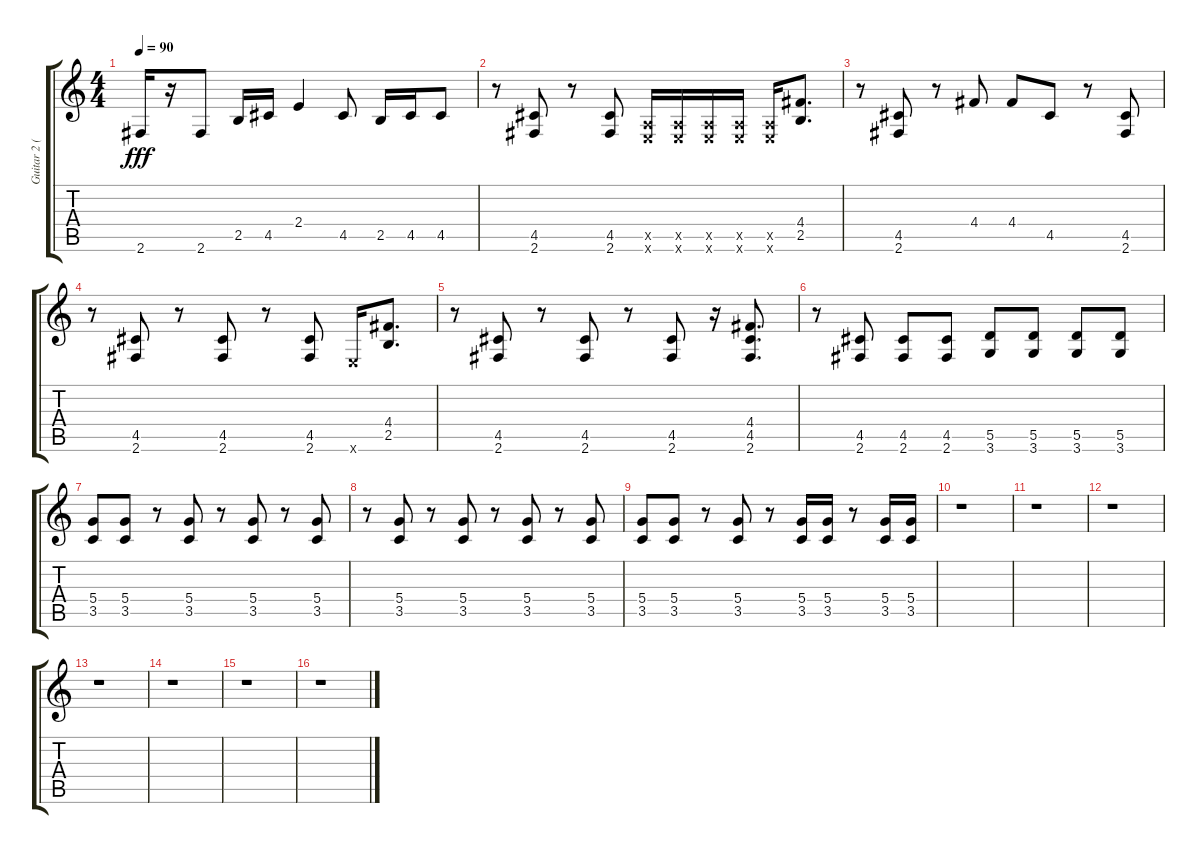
\track ("Guitar 2 (Rhythm)" "Guitar 2 (") {instrument distortionguitar}
\staff {score tabs}
\tuning (E4 B3 G3 D3 A2 E2) {hide}
\ts (4 4)
\tempo 90
\clef g2
\ks c
2.6.16{dy fff} r.16 2.6.8 2.5.16 4.5.16 2.4.4 4.5.8 2.5.16 4.5.16 4.5.8 |
r.8 (4.5 2.6).8 r.8 (4.5 2.6).8 (0.5{x} 0.6{x}).16 (0.5{x} 0.6{x}).16 (0.5{x} 0.6{x}).16 (0.5{x} 0.6{x}).16 (0.5{x} 0.6{x}).16 (4.4 2.5).8{d} |
r.8 (4.5 2.6).8 r.8 4.4.8 4.4.8 4.5.8 r.8 (4.5 2.6).8 |
r.8 (4.5 2.6).8 r.8 (4.5 2.6).8 r.8 (4.5 2.6).8 0.6{x}.16 (4.4 2.5).8{d} |
r.8 (4.5 2.6).8 r.8 (4.5 2.6).8 r.8 (4.5 2.6).8 r.16 (4.4 4.5 2.6).8{d} |
r.8 (4.5 2.6).8 (4.5 2.6).8 (4.5 2.6).8 (5.5 3.6).8 (5.5 3.6).8 (5.5 3.6).8 (5.5 3.6).8 |
(5.4 3.5).8 (5.4 3.5).8 r.8 (5.4 3.5).8 r.8 (5.4 3.5).8 r.8 (5.4 3.5).8 |
r.8 (5.4 3.5).8 r.8 (5.4 3.5).8 r.8 (5.4 3.5).8 r.8 (5.4 3.5).8 |
(5.4 3.5).8 (5.4 3.5).8 r.8 (5.4 3.5).8 r.8 (5.4 3.5).16 (5.4 3.5).16 r.8 (5.4 3.5).16 (5.4 3.5).16 |
r.1 |
r.1 |
r.1 |
r.1 |
r.1 |
r.1 |
r.1
